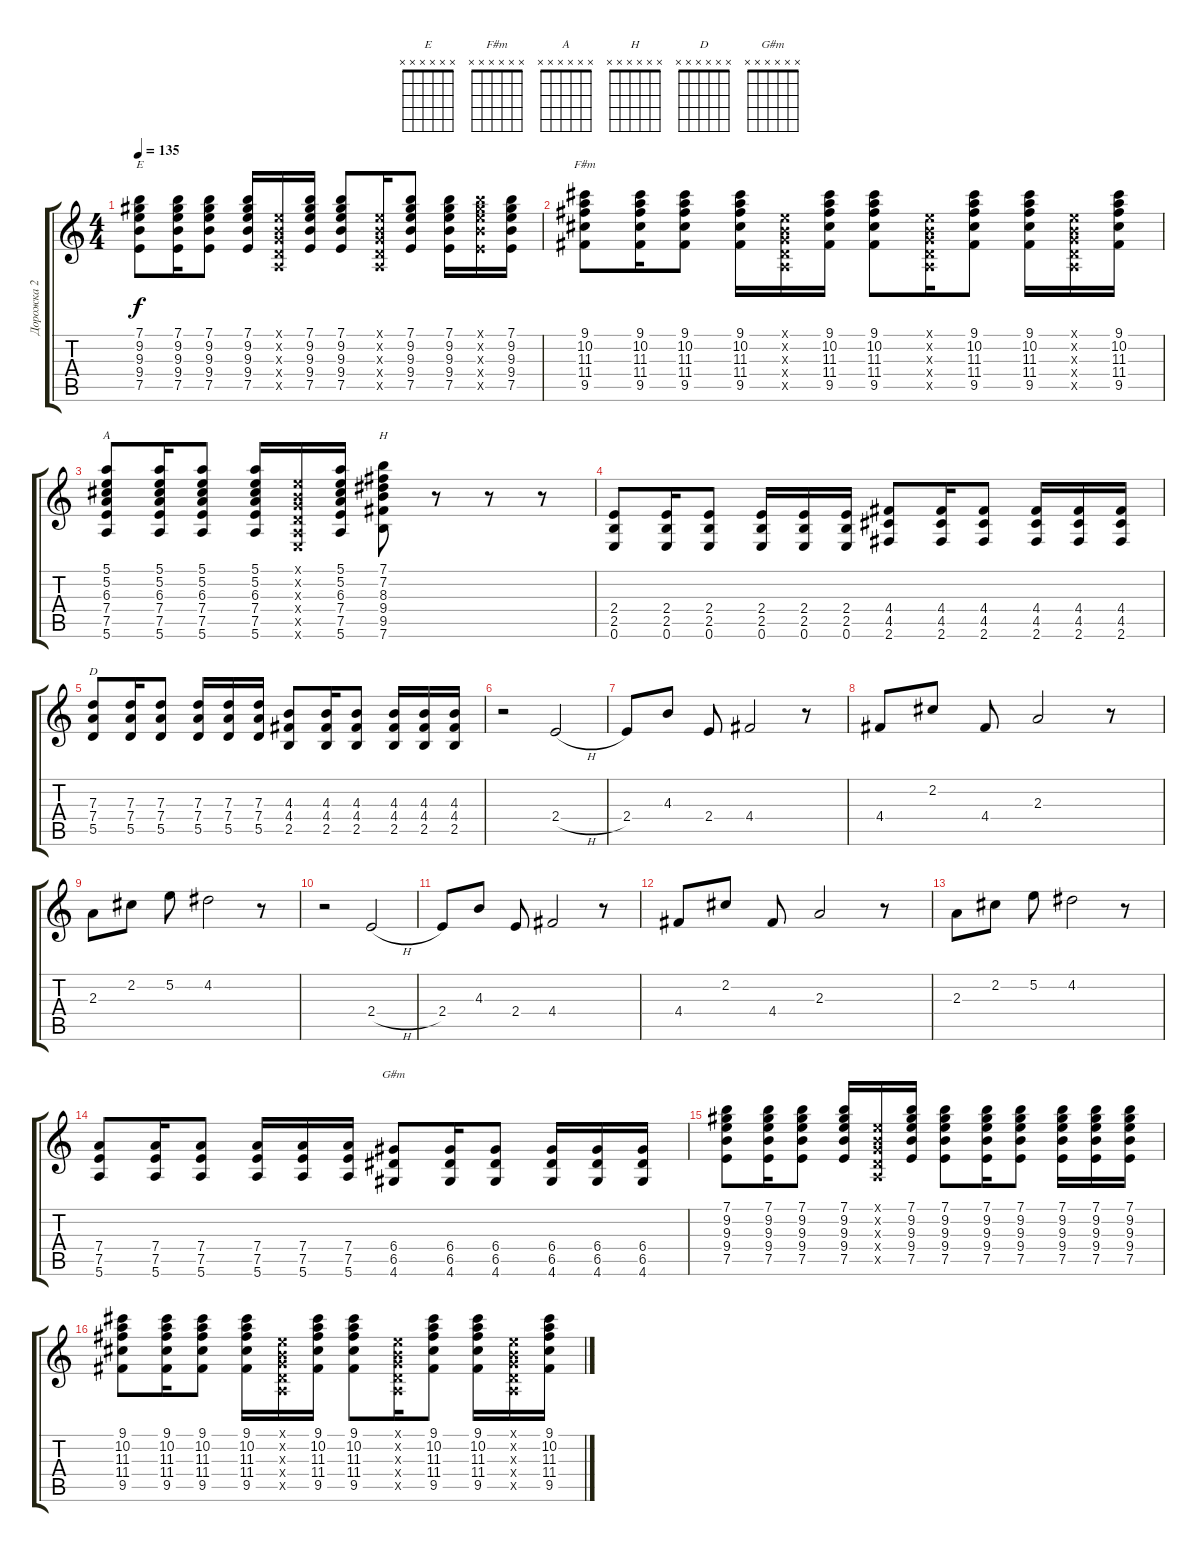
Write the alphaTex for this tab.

\track ("Дорожка 2" "Дорожка 2") {instrument acousticguitarsteel}
\staff {score tabs}
\tuning (E4 B3 G3 D3 A2 E2) {hide}
\chord ("E" x x x x x x)
\chord ("F#m" x x x x x x)
\chord ("A" x x x x x x)
\chord ("H" x x x x x x)
\chord ("D" x x x x x x)
\chord ("G#m" x x x x x x)
\ts (4 4)
\tempo 135
\clef g2
\ks c
(7.1 9.2 9.3 9.4 7.5).8{ch "E" dy f} (7.1 9.2 9.3 9.4 7.5).16 (7.1 9.2 9.3 9.4 7.5).8 (7.1 9.2 9.3 9.4 7.5).16 (0.1{x} 0.2{x} 0.3{x} 0.4{x} 0.5{x}).16 (7.1 9.2 9.3 9.4 7.5).16 (7.1 9.2 9.3 9.4 7.5).8 (0.1{x} 0.2{x} 0.3{x} 0.4{x} 0.5{x}).16 (7.1 9.2 9.3 9.4 7.5).8 (7.1 9.2 9.3 9.4 7.5).16 (7.1{x} 9.2{x} 9.3{x} 9.4{x} 7.5{x}).16 (7.1 9.2 9.3 9.4 7.5).16 |
(9.1 10.2 11.3 11.4 9.5).8{ch "F#m"} (9.1 10.2 11.3 11.4 9.5).16 (9.1 10.2 11.3 11.4 9.5).8 (9.1 10.2 11.3 11.4 9.5).16 (0.1{x} 0.2{x} 0.3{x} 0.4{x} 0.5{x}).16 (9.1 10.2 11.3 11.4 9.5).16 (9.1 10.2 11.3 11.4 9.5).8 (0.1{x} 0.2{x} 0.3{x} 0.4{x} 0.5{x}).16 (9.1 10.2 11.3 11.4 9.5).8 (9.1 10.2 11.3 11.4 9.5).16 (0.1{x} 0.2{x} 0.3{x} 0.4{x} 0.5{x}).16 (9.1 10.2 11.3 11.4 9.5).16 |
(5.1 5.2 6.3 7.4 7.5 5.6).8{ch "A"} (5.1 5.2 6.3 7.4 7.5 5.6).16 (5.1 5.2 6.3 7.4 7.5 5.6).8 (5.1 5.2 6.3 7.4 7.5 5.6).16 (0.1{x} 0.2{x} 0.3{x} 0.4{x} 0.5{x} 0.6{x}).16 (5.1 5.2 6.3 7.4 7.5 5.6).16 (7.1 7.2 8.3 9.4 9.5 7.6).8{ch "H"} r.8 r.8 r.8 |
(2.4 2.5 0.6).8 (2.4 2.5 0.6).16 (2.4 2.5 0.6).8 (2.4 2.5 0.6).16 (2.4 2.5 0.6).16 (2.4 2.5 0.6).16 (4.4 4.5 2.6).8 (4.4 4.5 2.6).16 (4.4 4.5 2.6).8 (4.4 4.5 2.6).16 (4.4 4.5 2.6).16 (4.4 4.5 2.6).16 |
(7.3 7.4 5.5).8{ch "D"} (7.3 7.4 5.5).16 (7.3 7.4 5.5).8 (7.3 7.4 5.5).16 (7.3 7.4 5.5).16 (7.3 7.4 5.5).16 (4.3 4.4 2.5).8 (4.3 4.4 2.5).16 (4.3 4.4 2.5).8 (4.3 4.4 2.5).16 (4.3 4.4 2.5).16 (4.3 4.4 2.5).16 |
r.2 2.4{h}.2 |
2.4.8 4.3.8 2.4.8 4.4.2 r.8 |
4.4.8 2.2.8 4.4.8 2.3.2 r.8 |
2.3.8 2.2.8 5.2.8 4.2.2 r.8 |
r.2 2.4{h}.2 |
2.4.8 4.3.8 2.4.8 4.4.2 r.8 |
4.4.8 2.2.8 4.4.8 2.3.2 r.8 |
2.3.8 2.2.8 5.2.8 4.2.2 r.8 |
(7.4 7.5 5.6).8 (7.4 7.5 5.6).16 (7.4 7.5 5.6).8 (7.4 7.5 5.6).16 (7.4 7.5 5.6).16 (7.4 7.5 5.6).16 (6.4 6.5 4.6).8{ch "G#m"} (6.4 6.5 4.6).16 (6.4 6.5 4.6).8 (6.4 6.5 4.6).16 (6.4 6.5 4.6).16 (6.4 6.5 4.6).16 |
(7.1 9.2 9.3 9.4 7.5).8 (7.1 9.2 9.3 9.4 7.5).16 (7.1 9.2 9.3 9.4 7.5).8 (7.1 9.2 9.3 9.4 7.5).16 (0.1{x} 0.2{x} 0.3{x} 0.4{x} 0.5{x}).16 (7.1 9.2 9.3 9.4 7.5).16 (7.1 9.2 9.3 9.4 7.5).8 (7.1 9.2 9.3 9.4 7.5).16 (7.1 9.2 9.3 9.4 7.5).8 (7.1 9.2 9.3 9.4 7.5).16 (7.1 9.2 9.3 9.4 7.5).16 (7.1 9.2 9.3 9.4 7.5).16 |
(9.1 10.2 11.3 11.4 9.5).8 (9.1 10.2 11.3 11.4 9.5).16 (9.1 10.2 11.3 11.4 9.5).8 (9.1 10.2 11.3 11.4 9.5).16 (0.1{x} 0.2{x} 0.3{x} 0.4{x} 0.5{x}).16 (9.1 10.2 11.3 11.4 9.5).16 (9.1 10.2 11.3 11.4 9.5).8 (0.1{x} 0.2{x} 0.3{x} 0.4{x} 0.5{x}).16 (9.1 10.2 11.3 11.4 9.5).8 (9.1 10.2 11.3 11.4 9.5).16 (0.1{x} 0.2{x} 0.3{x} 0.4{x} 0.5{x}).16 (9.1 10.2 11.3 11.4 9.5).16
